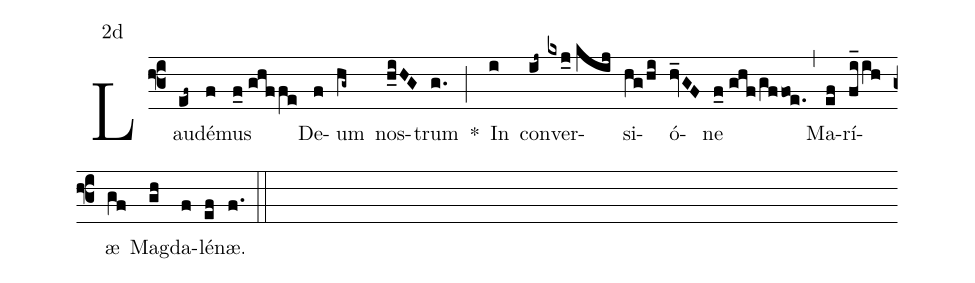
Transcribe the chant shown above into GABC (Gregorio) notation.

mode:2d;
%%
(f3) Lau(ef~)dé(f)mus(f_0//ghf/fe) De(f)um(hg~) nos(h_iHG)trum(g.) <sp>*</sp>(;) In(i) con(ij~)ver(kxj_0//kij)si(hg/hi)ó(hv_GF)ne(f_0//ghf/gffoe.) (,) Ma(ef)rí(fi_ih)æ(gf) Mag(gh)da(f)lé(ef)næ.(f.) (::)
